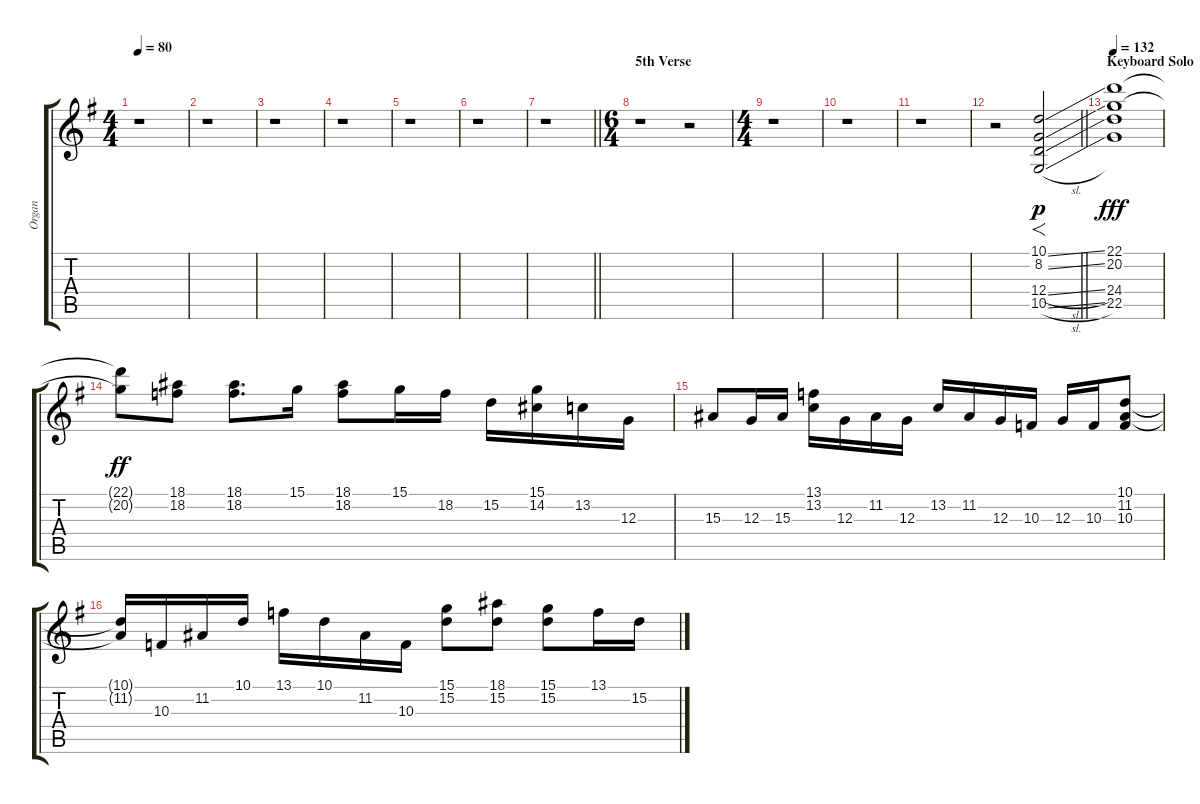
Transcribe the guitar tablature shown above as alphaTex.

\track ("Organ" "Organ") {instrument rockorgan}
\staff {score tabs}
\tuning (E4 B3 G3 D3 A2 E2) {hide}
\ts (4 4)
\tempo 80
\clef g2
\ks g
r.1{dy f} |
r.1 |
r.1 |
r.1 |
r.1 |
r.1 |
\barLineRight lightlight
r.1 |
\ts (6 4)
\section ("" "5th Verse")
r.1 r.2 |
\ts (4 4)
r.1 |
r.1 |
r.1 |
\barLineRight lightlight
r.2 (10.1{ss} 8.2{ss} 12.4{sl} 10.5{sl}).2{f dy p} |
\section ("" "Keyboard Solo")
\tempo 132
(22.1 20.2 24.4 22.5).1{dy fff} |
(22.1{t} 20.2{t}).8{dy ff} (18.1 18.2).8 (18.1 18.2).8{d} 15.1.16 (18.1 18.2).8 15.1.16 18.2.16 15.2.16 (15.1 14.2).16 13.2.16 12.3.16 |
15.3.8 12.3.16 15.3.16 (13.1 13.2).16 12.3.16 11.2.16 12.3.16 13.2.16 11.2.16 12.3.16 10.3.16 12.3.16 10.3.16 (10.1 11.2 10.3).8 |
(10.1{t} 11.2{t}).16 10.3.16 11.2.16 10.1.16 13.1.16 10.1.16 11.2.16 10.3.16 (15.1 15.2).8 (18.1 15.2).8 (15.1 15.2).8 13.1.16 15.2.16
